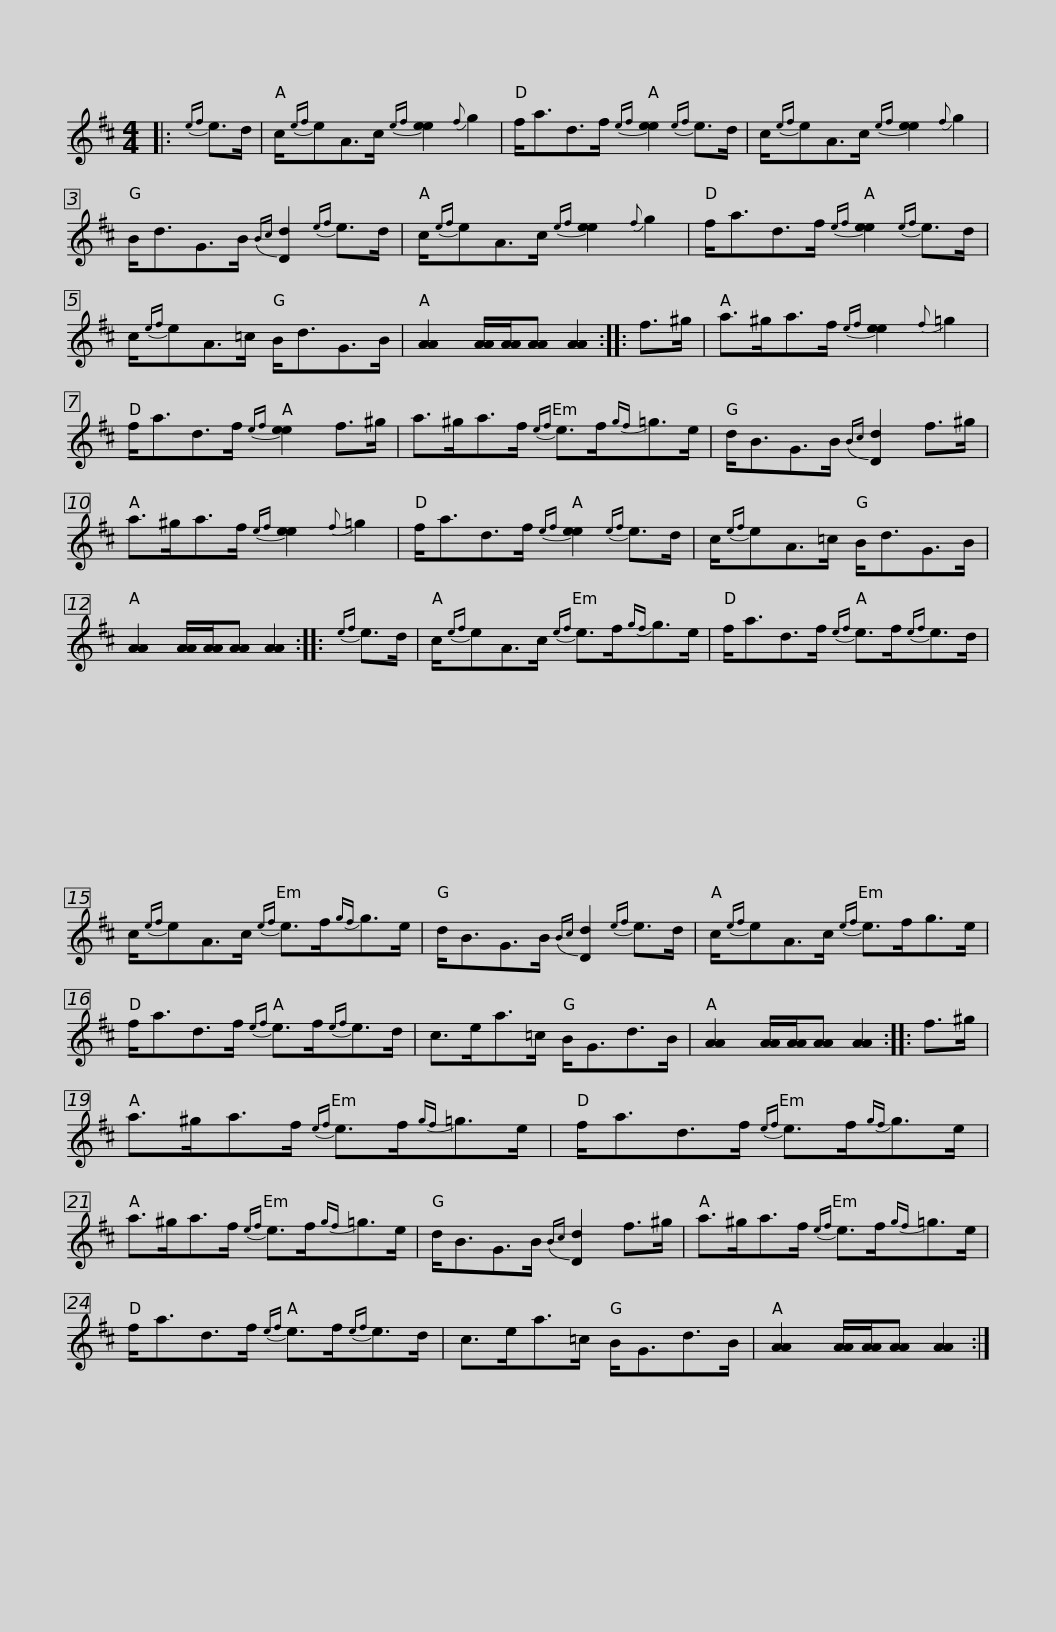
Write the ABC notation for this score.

X:1
L:1/8
M:4/4
I:linebreak $
K:D
V:1 treble
V:1
|:{ef} e>d | c/{ef}eA>c{ef} [ee]2{f} g2 | f<ad>f{ef} [ee]2{ef} e>d | c/{ef}eA>c{ef} [ee]2{f} g2 |$ B<dG>B{Bc} [Dd]2{ef} e>d | %5
 c/{ef}eA>c{ef} [ee]2{f} g2 | f<ad>f{ef} [ee]2{ef} e>d | c/{ef}eA>=c B<dG>B |$ [AA]2 [AA]/[AA]/[AA] [AA]2 :: f>^g | %10
 a>^ga>f{ef} [ee]2{f} =g2 | f<ad>f{ef} [ee]2 f>^g |$ a>^ga>f{ef} e>f{gf}=g>e | d<BG>B{Bc} [Dd]2 f>^g | a>^ga>f{ef} [ee]2{f} =g2 |$ %15
 f<ad>f{ef} [ee]2{ef} e>d | c/{ef}eA>=c B<dG>B | [AA]2 [AA]/[AA]/[AA] [AA]2 ::{ef} e>d |$ c/{ef}eA>c{ef} e>f{gf}g>e | %20
 f<ad>f{ef} e>f{ef}e>d | c/{ef}eA>c{ef} e>f{gf}g>e |$ d<BG>B{Bc} [Dd]2{ef} e>d | c/{ef}eA>c{ef} e>fg>e | f<ad>f{ef} e>f{ef}e>d | %25
 c>ea>=c B<Gd>B |$ [AA]2 [AA]/[AA]/[AA] [AA]2 :: f>^g | a>^ga>f{ef} e>f{gf}=g>e | f<ad>f{ef} e>f{gf}g>e |$ %30
 a>^ga>f{ef} e>f{gf}=g>e | d<BG>B{Bc} [Dd]2 f>^g | a>^ga>f{ef} e>f{gf}=g>e |$ f<ad>f{ef} e>f{ef}e>d | c>ea>=c B<Gd>B | %35
 [AA]2 [AA]/[AA]/[AA] [AA]2 :| %36
